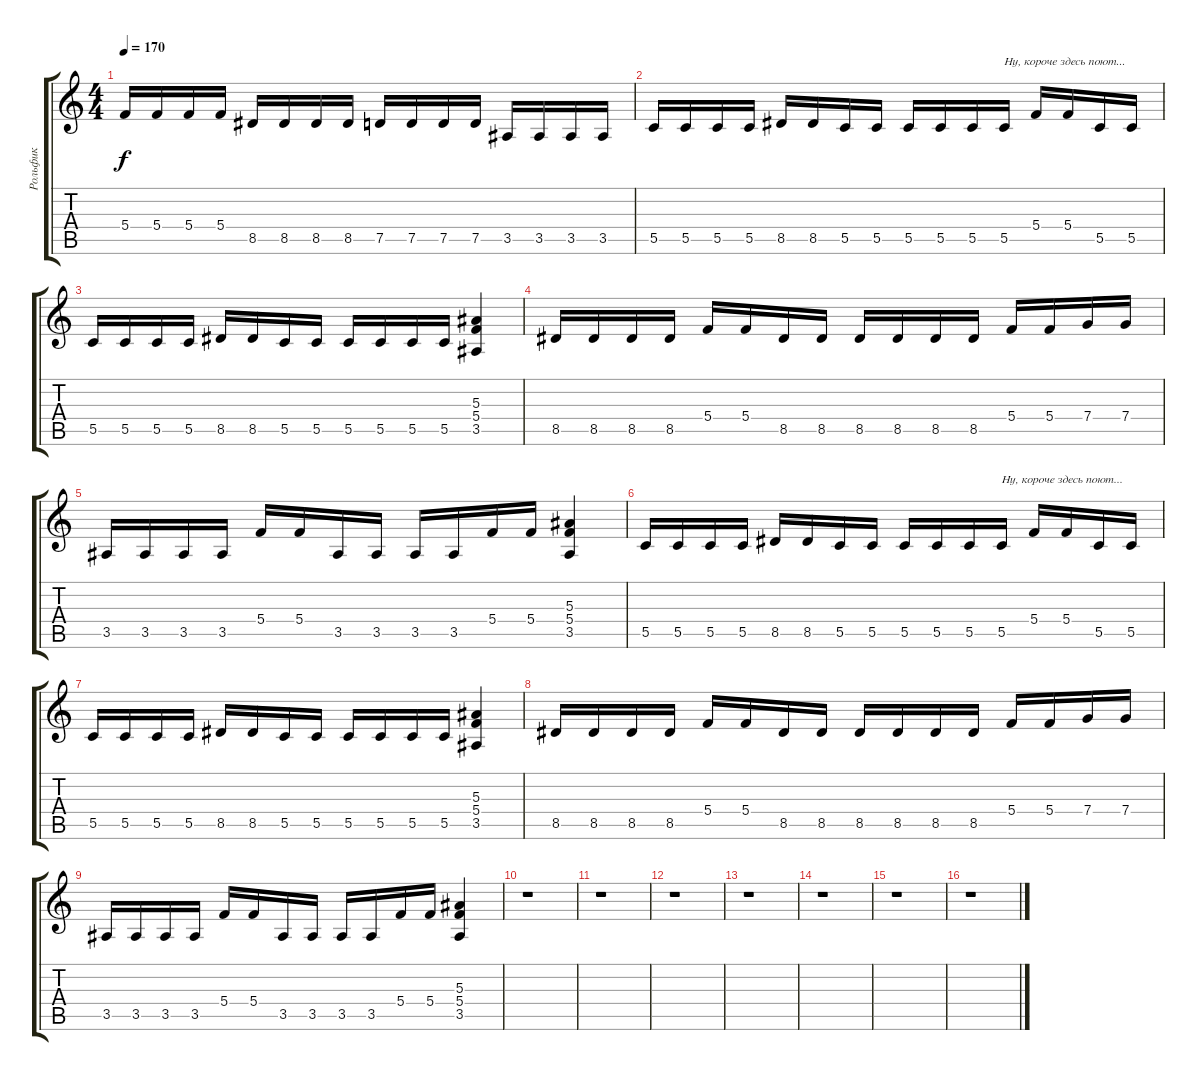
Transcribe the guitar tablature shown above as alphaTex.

\track ("Рольфик" "Рольфик") {instrument distortionguitar}
\staff {score tabs}
\tuning (D4 A3 F3 C3 G2 D2) {hide}
\ts (4 4)
\tempo 170
\clef g2
\ks c
5.4.16{dy f} 5.4.16 5.4.16 5.4.16 8.5.16 8.5.16 8.5.16 8.5.16 7.5.16 7.5.16 7.5.16 7.5.16 3.5.16 3.5.16 3.5.16 3.5.16 |
5.5.16 5.5.16 5.5.16 5.5.16 8.5.16 8.5.16 5.5.16 5.5.16 5.5.16 5.5.16 5.5.16 5.5.16{txt "Ну, короче здесь поют..."} 5.4.16 5.4.16 5.5.16 5.5.16 |
5.5.16 5.5.16 5.5.16 5.5.16 8.5.16 8.5.16 5.5.16 5.5.16 5.5.16 5.5.16 5.5.16 5.5.16 (5.3 5.4 3.5).4 |
8.5.16 8.5.16 8.5.16 8.5.16 5.4.16 5.4.16 8.5.16 8.5.16 8.5.16 8.5.16 8.5.16 8.5.16 5.4.16 5.4.16 7.4.16 7.4.16 |
3.5.16 3.5.16 3.5.16 3.5.16 5.4.16 5.4.16 3.5.16 3.5.16 3.5.16 3.5.16 5.4.16 5.4.16 (5.3 5.4 3.5).4 |
5.5.16 5.5.16 5.5.16 5.5.16 8.5.16 8.5.16 5.5.16 5.5.16 5.5.16 5.5.16 5.5.16 5.5.16{txt "Ну, короче здесь поют..."} 5.4.16 5.4.16 5.5.16 5.5.16 |
5.5.16 5.5.16 5.5.16 5.5.16 8.5.16 8.5.16 5.5.16 5.5.16 5.5.16 5.5.16 5.5.16 5.5.16 (5.3 5.4 3.5).4 |
8.5.16 8.5.16 8.5.16 8.5.16 5.4.16 5.4.16 8.5.16 8.5.16 8.5.16 8.5.16 8.5.16 8.5.16 5.4.16 5.4.16 7.4.16 7.4.16 |
3.5.16 3.5.16 3.5.16 3.5.16 5.4.16 5.4.16 3.5.16 3.5.16 3.5.16 3.5.16 5.4.16 5.4.16 (5.3 5.4 3.5).4 |
r.1 |
r.1 |
r.1 |
r.1 |
r.1 |
r.1 |
r.1
